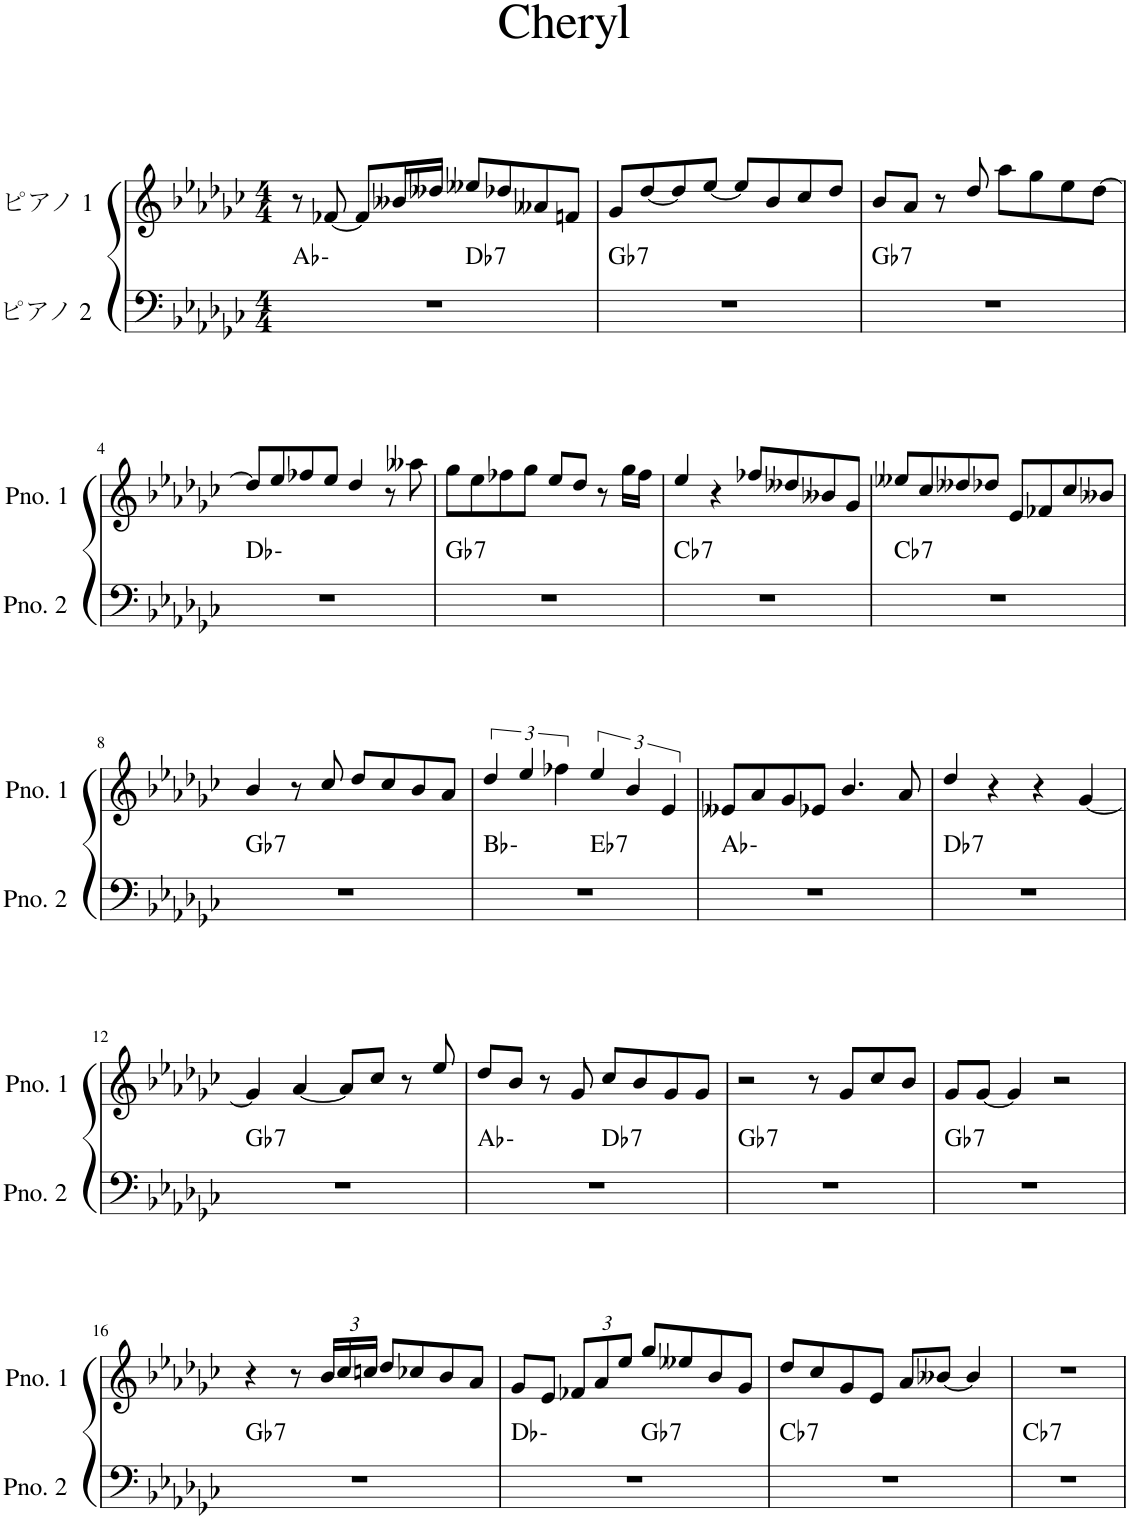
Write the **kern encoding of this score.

**kern	**harte	**kern
*part2	*part2	*part1
*staff2	*	*staff1
*I"ピアノ 2	*	*I"ピアノ 1
*clefF4	*	*clefG2
*k[b-e-a-d-g-c-]	*	*k[b-e-a-d-g-c-]
*M4/4	*	*M4/4
=1	=1	=1
*^	*	*
1r	2ryy	Ab:min	8r
.	.	.	[8f-X/
.	.	.	8f-/L]
.	.	.	16b--X/L
.	.	.	16dd--X/JJ
!	!	!LO:H:kt=7	!
.	2ryy	Db:7	8ee--X/L
.	.	.	8dd-X/
.	.	.	8a--X/
.	.	.	8fn/J
=2	=2	=2	=2
!	!	!LO:H:kt=7	!
*v	*v	*	*
1r	Gb:7	8g-/L
.	.	[8dd-/
.	.	8dd-/]
.	.	[8ee-/J
.	.	8ee-/L]
.	.	8b-/
.	.	8cc-/
.	.	8dd-/J
=3	=3	=3
!	!LO:H:kt=7	!
1r	Gb:7	8b-/L
.	.	8a-/J
.	.	8r
.	.	8dd-/
.	.	8aa-\L
.	.	8gg-\
.	.	8ee-\
.	.	[8dd-\J
!!LO:LB:g=z
=4	=4	=4
1r	Db:min	8dd-/L]
.	.	8ee-/
.	.	8ff-X/
.	.	8ee-/J
.	.	4dd-/
.	.	8r
.	.	8aa--X\
=5	=5	=5
!	!LO:H:kt=7	!
1r	Gb:7	8gg-\L
.	.	8ee-\
.	.	8ff-X\
.	.	8gg-\J
.	.	8ee-/L
.	.	8dd-/J
.	.	8r
.	.	16gg-\LL
.	.	16ff-\JJ
=6	=6	=6
!	!LO:H:kt=7	!
1r	Cb:7	4ee-/
.	.	4r
.	.	8ff-X/L
.	.	8dd--X/
.	.	8b--X/
.	.	8g-/J
=7	=7	=7
!	!LO:H:kt=7	!
1r	Cb:7	8ee--X/L
.	.	8cc-/
.	.	8dd--X/
.	.	8dd-X/J
.	.	8e-/L
.	.	8f-X/
.	.	8cc-/
.	.	8b--X/J
!!LO:LB:g=z
=8	=8	=8
!	!LO:H:kt=7	!
1r	Gb:7	4b-/
.	.	8r
.	.	8cc-/
.	.	8dd-/L
.	.	8cc-/
.	.	8b-/
.	.	8a-/J
=9	=9	=9
*^	*	*
1r	2ryy	Bb:min	6dd-/
.	.	.	6ee-/
.	.	.	6ff-X\
!	!	!LO:H:kt=7	!
.	2ryy	Eb:7	6ee-/
.	.	.	6b-/
.	.	.	6e-/
*v	*v	*	*
=10	=10	=10
1r	Ab:min	8e--X/L
.	.	8a-/
.	.	8g-/
.	.	8e-X/J
.	.	4.b-/
.	.	8a-/
=11	=11	=11
!	!LO:H:kt=7	!
1r	Db:7	4dd-/
.	.	4r
.	.	4r
.	.	[4g-/
!!LO:LB:g=z
=12	=12	=12
!	!LO:H:kt=7	!
1r	Gb:7	4g-/]
.	.	[4a-/
.	.	8a-/L]
.	.	8cc-/J
.	.	8r
.	.	8ee-/
=13	=13	=13
*^	*	*
1r	2ryy	Ab:min	8dd-/L
.	.	.	8b-/J
.	.	.	8r
.	.	.	8g-/
!	!	!LO:H:kt=7	!
.	2ryy	Db:7	8cc-/L
.	.	.	8b-/
.	.	.	8g-/
.	.	.	8g-/J
=14	=14	=14	=14
!	!	!LO:H:kt=7	!
*v	*v	*	*
1r	Gb:7	2r
.	.	8r
.	.	8g-/L
.	.	8cc-/
.	.	8b-/J
=15	=15	=15
!	!LO:H:kt=7	!
1r	Gb:7	8g-/L
.	.	[8g-/J
.	.	4g-/]
.	.	2r
!!LO:LB:g=z
=16	=16	=16
!	!LO:H:kt=7	!
1r	Gb:7	4r
.	.	8r
*	*	*Xbrackettup
.	.	24b-/LL
.	.	24cc-/
.	.	24ccn/JJ
.	.	8dd-/L
.	.	8cc-X/
.	.	8b-/
.	.	8a-/J
=17	=17	=17
*^	*	*
1r	2ryy	Db:min	8g-/L
.	.	.	8e-/J
.	.	.	12f-X/L
.	.	.	12a-/
.	.	.	12ee-/J
!	!	!LO:H:kt=7	!
.	2ryy	Gb:7	8gg-/L
.	.	.	8ee--X/
.	.	.	8b-/
.	.	.	8g-/J
=18	=18	=18	=18
!	!	!LO:H:kt=7	!
*v	*v	*	*
1r	Cb:7	8dd-/L
.	.	8cc-/
.	.	8g-/
.	.	8e-/J
.	.	8a-/L
.	.	[8b--X/J
.	.	4b--/]
=19	=19	=19
!	!LO:H:kt=7	!
1r	Cb:7	1r
=	=	=
*-	*-	*-
